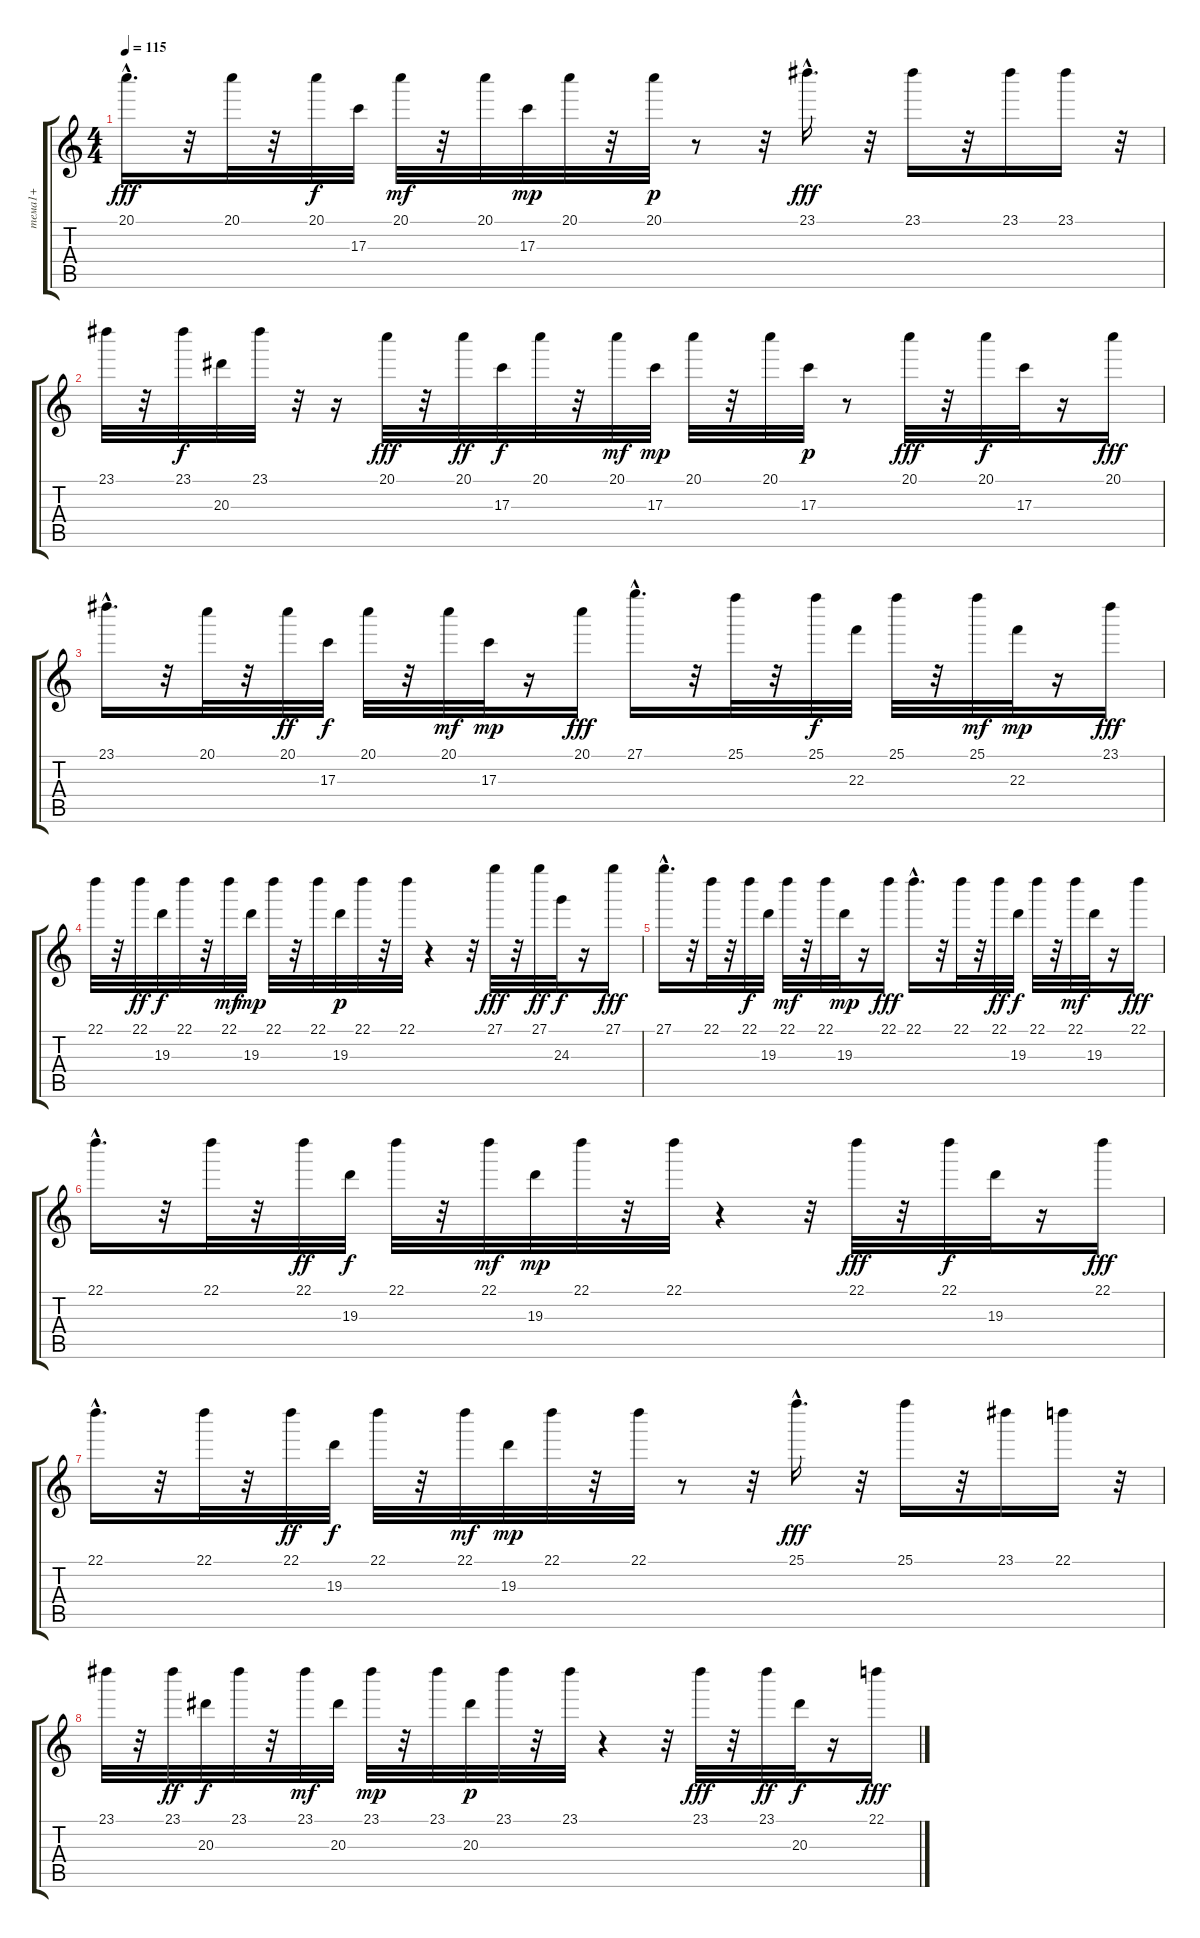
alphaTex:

\track ("тема1+" "тема1+") {instrument distortionguitar}
\staff {score tabs}
\tuning (E4 B3 G3 D3 A2 E2) {hide}
\ts (4 4)
\tempo 115
\clef g2
\ks c
20.1{hac}.16{d dy fff} r.32 20.1.32 r.32 20.1.32{dy f} 17.3.32 20.1.32{dy mf} r.32 20.1.32 17.3.32{dy mp} 20.1.32 r.32 20.1.32{dy p} r.8 r.32 23.1{hac}.16{d dy fff} r.32 23.1.16 r.32 23.1.16 23.1.16 r.32 |
23.1.32 r.32 23.1.32{dy f} 20.3.32 23.1.32 r.32 r.16 20.1.32{dy fff} r.32 20.1.32{dy ff} 17.3.32{dy f} 20.1.32 r.32 20.1.32{dy mf} 17.3.32{dy mp} 20.1.32 r.32 20.1.32 17.3.32{dy p} r.8 20.1.32{dy fff} r.32 20.1.32{dy f} 17.3.32 r.16 20.1.16{dy fff} |
23.1{hac}.16{d balance 16} r.32 20.1.32 r.32 20.1.32{dy ff} 17.3.32{dy f} 20.1.32 r.32 20.1.32{dy mf} 17.3.32{dy mp} r.16 20.1.16{dy fff balance 0} 27.1{hac}.16{d} r.32 25.1.32 r.32 25.1.32{dy f} 22.3.32 25.1.32 r.32 25.1.32{dy mf} 22.3.32{dy mp} r.16 23.1.16{dy fff balance 16} |
22.1.32 r.32 22.1.32{dy ff} 19.3.32{dy f} 22.1.32 r.32{balance 0} 22.1.32{dy mf} 19.3.32{dy mp} 22.1.32 r.32 22.1.32 19.3.32{dy p} 22.1.32 r.32{balance 8} 22.1.32 r.4 r.32 27.1.32{dy fff} r.32 27.1.32{dy ff} 24.3.32{dy f} r.16 27.1.16{dy fff} |
27.1{hac}.16{d} r.32 22.1.32 r.32 22.1.32{dy f} 19.3.32 22.1.32{dy mf} r.32 22.1.32 19.3.32{dy mp} r.16 22.1.16{dy fff} 22.1{hac}.16{d} r.32 22.1.32 r.32 22.1.32{dy ff} 19.3.32{dy f} 22.1.32 r.32 22.1.32{dy mf} 19.3.32 r.16 22.1.16{dy fff} |
22.1{hac}.16{d} r.32 22.1.32 r.32 22.1.32{dy ff} 19.3.32{dy f} 22.1.32 r.32 22.1.32{dy mf} 19.3.32{dy mp} 22.1.32 r.32 22.1.32 r.4 r.32 22.1.32{dy fff} r.32 22.1.32{dy f} 19.3.32 r.16 22.1.16{dy fff} |
22.1{hac}.16{d} r.32 22.1.32 r.32 22.1.32{dy ff} 19.3.32{dy f} 22.1.32 r.32 22.1.32{dy mf} 19.3.32{dy mp} 22.1.32 r.32 22.1.32 r.8 r.32 25.1{hac}.16{d dy fff} r.32 25.1.16 r.32 23.1.16 22.1.16 r.32 |
23.1.32 r.32 23.1.32{dy ff} 20.3.32{dy f} 23.1.32 r.32 23.1.32{dy mf} 20.3.32 23.1.32{dy mp} r.32 23.1.32 20.3.32{dy p} 23.1.32 r.32 23.1.32 r.4 r.32 23.1.32{dy fff} r.32 23.1.32{dy ff} 20.3.32{dy f} r.16 22.1.16{dy fff}
